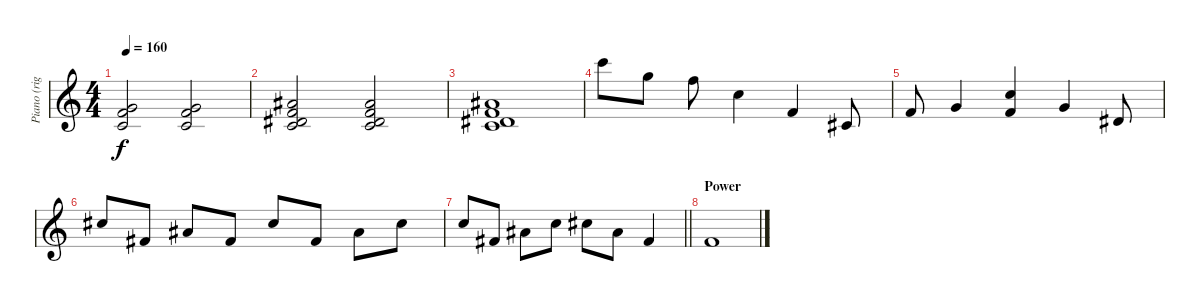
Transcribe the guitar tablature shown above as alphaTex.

\track ("Piano (right hand)" "Piano (rig") {instrument electricgrandpiano}
\staff {score}
\tuning (E4 B3 G3 D3 A2 E2) {hide}
\ts (4 4)
\tempo 160
\clef g2
\ks c
(17.4 20.5 20.6).2{dy f} (17.4 20.5 20.6).2 |
(6.1 6.2 8.3 10.4).2 (6.1 6.2 8.3 10.4).2 |
(6.1 6.2 8.3 10.4).1 |
20.1.8 15.1.8 13.1.8 13.2.4 10.3.4 11.4.8 |
10.3.8 8.2.4 (8.1 10.3).4 8.2.4 8.3.8 |
9.1.8 7.2.8 6.1.8 7.2.8 9.1.8 7.2.8 6.1.8 9.1.8 |
\barLineRight lightlight
8.1.8 7.2.8 6.1.8 8.1.8 9.1.8 6.1.8 7.2.4 |
\section ("" "Power")
6.2.1
